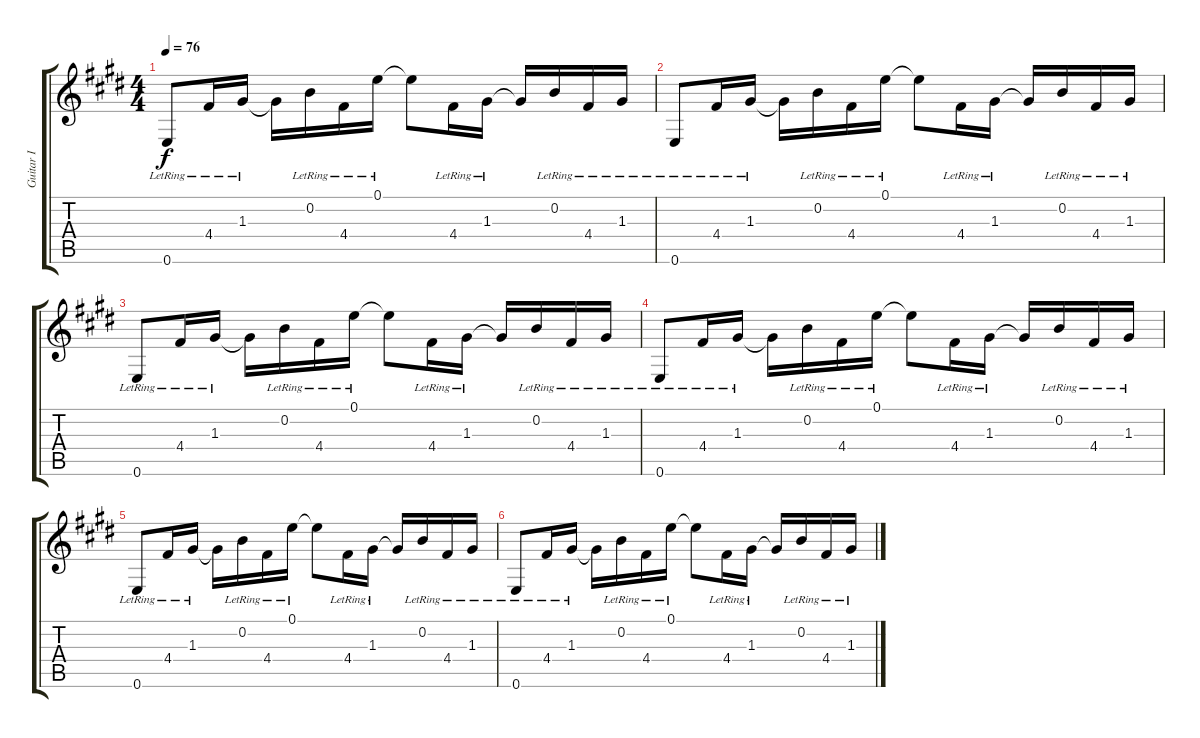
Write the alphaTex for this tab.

\track ("Guitar I" "Guitar I") {instrument acousticguitarsteel}
\staff {score tabs}
\tuning (E4 B3 G3 D3 A2 E2) {hide}
\ts (4 4)
\tempo 76
\clef g2
\ks c#minor
0.6{lr}.8{dy f} 4.4{lr}.16 1.3{lr}.16 1.3{t}.16 0.2{lr}.16 4.4{lr}.16 0.1{lr}.16 0.1{t}.8 4.4{lr}.16 1.3{lr}.16 1.3{t}.16 0.2{lr}.16 4.4{lr}.16 1.3{lr}.16 |
\ks e
0.6{lr}.8 4.4{lr}.16 1.3{lr}.16 1.3{t}.16 0.2{lr}.16 4.4{lr}.16 0.1{lr}.16 0.1{t}.8 4.4{lr}.16 1.3{lr}.16 1.3{t}.16 0.2{lr}.16 4.4{lr}.16 1.3{lr}.16 |
\ks c#minor
0.6{lr}.8 4.4{lr}.16 1.3{lr}.16 1.3{t}.16 0.2{lr}.16 4.4{lr}.16 0.1{lr}.16 0.1{t}.8 4.4{lr}.16 1.3{lr}.16 1.3{t}.16 0.2{lr}.16 4.4{lr}.16 1.3{lr}.16 |
0.6{lr}.8 4.4{lr}.16 1.3{lr}.16 1.3{t}.16 0.2{lr}.16 4.4{lr}.16 0.1{lr}.16 0.1{t}.8 4.4{lr}.16 1.3{lr}.16 1.3{t}.16 0.2{lr}.16 4.4{lr}.16 1.3{lr}.16 |
\ks e
0.6{lr}.8 4.4{lr}.16 1.3{lr}.16 1.3{t}.16 0.2{lr}.16 4.4{lr}.16 0.1{lr}.16 0.1{t}.8 4.4{lr}.16 1.3{lr}.16 1.3{t}.16 0.2{lr}.16 4.4{lr}.16 1.3{lr}.16 |
\ks c#minor
0.6{lr}.8 4.4{lr}.16 1.3{lr}.16 1.3{t}.16 0.2{lr}.16 4.4{lr}.16 0.1{lr}.16 0.1{t}.8 4.4{lr}.16 1.3{lr}.16 1.3{t}.16 0.2{lr}.16 4.4{lr}.16 1.3{lr}.16
